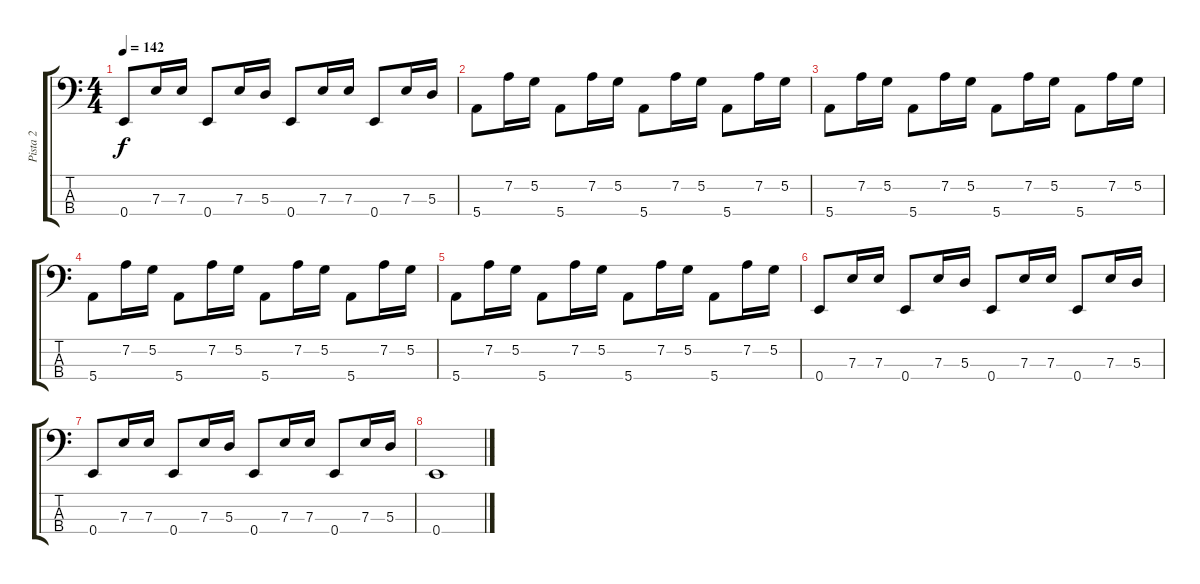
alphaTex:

\track ("Pista 2" "Pista 2") {instrument synthbass1}
\staff {score tabs}
\tuning (G2 D2 A1 E1) {hide}
\ts (4 4)
\tempo 142
\clef f4
\ks c
0.4.8{dy f} 7.3.16 7.3.16 0.4.8 7.3.16 5.3.16 0.4.8 7.3.16 7.3.16 0.4.8 7.3.16 5.3.16 |
5.4.8 7.2.16 5.2.16 5.4.8 7.2.16 5.2.16 5.4.8 7.2.16 5.2.16 5.4.8 7.2.16 5.2.16 |
5.4.8 7.2.16 5.2.16 5.4.8 7.2.16 5.2.16 5.4.8 7.2.16 5.2.16 5.4.8 7.2.16 5.2.16 |
5.4.8 7.2.16 5.2.16 5.4.8 7.2.16 5.2.16 5.4.8 7.2.16 5.2.16 5.4.8 7.2.16 5.2.16 |
5.4.8 7.2.16 5.2.16 5.4.8 7.2.16 5.2.16 5.4.8 7.2.16 5.2.16 5.4.8 7.2.16 5.2.16 |
0.4.8{instrument synthbass1} 7.3.16 7.3.16 0.4.8 7.3.16 5.3.16 0.4.8 7.3.16 7.3.16 0.4.8 7.3.16 5.3.16 |
0.4.8 7.3.16 7.3.16 0.4.8 7.3.16 5.3.16 0.4.8 7.3.16 7.3.16 0.4.8 7.3.16 5.3.16 |
0.4.1
